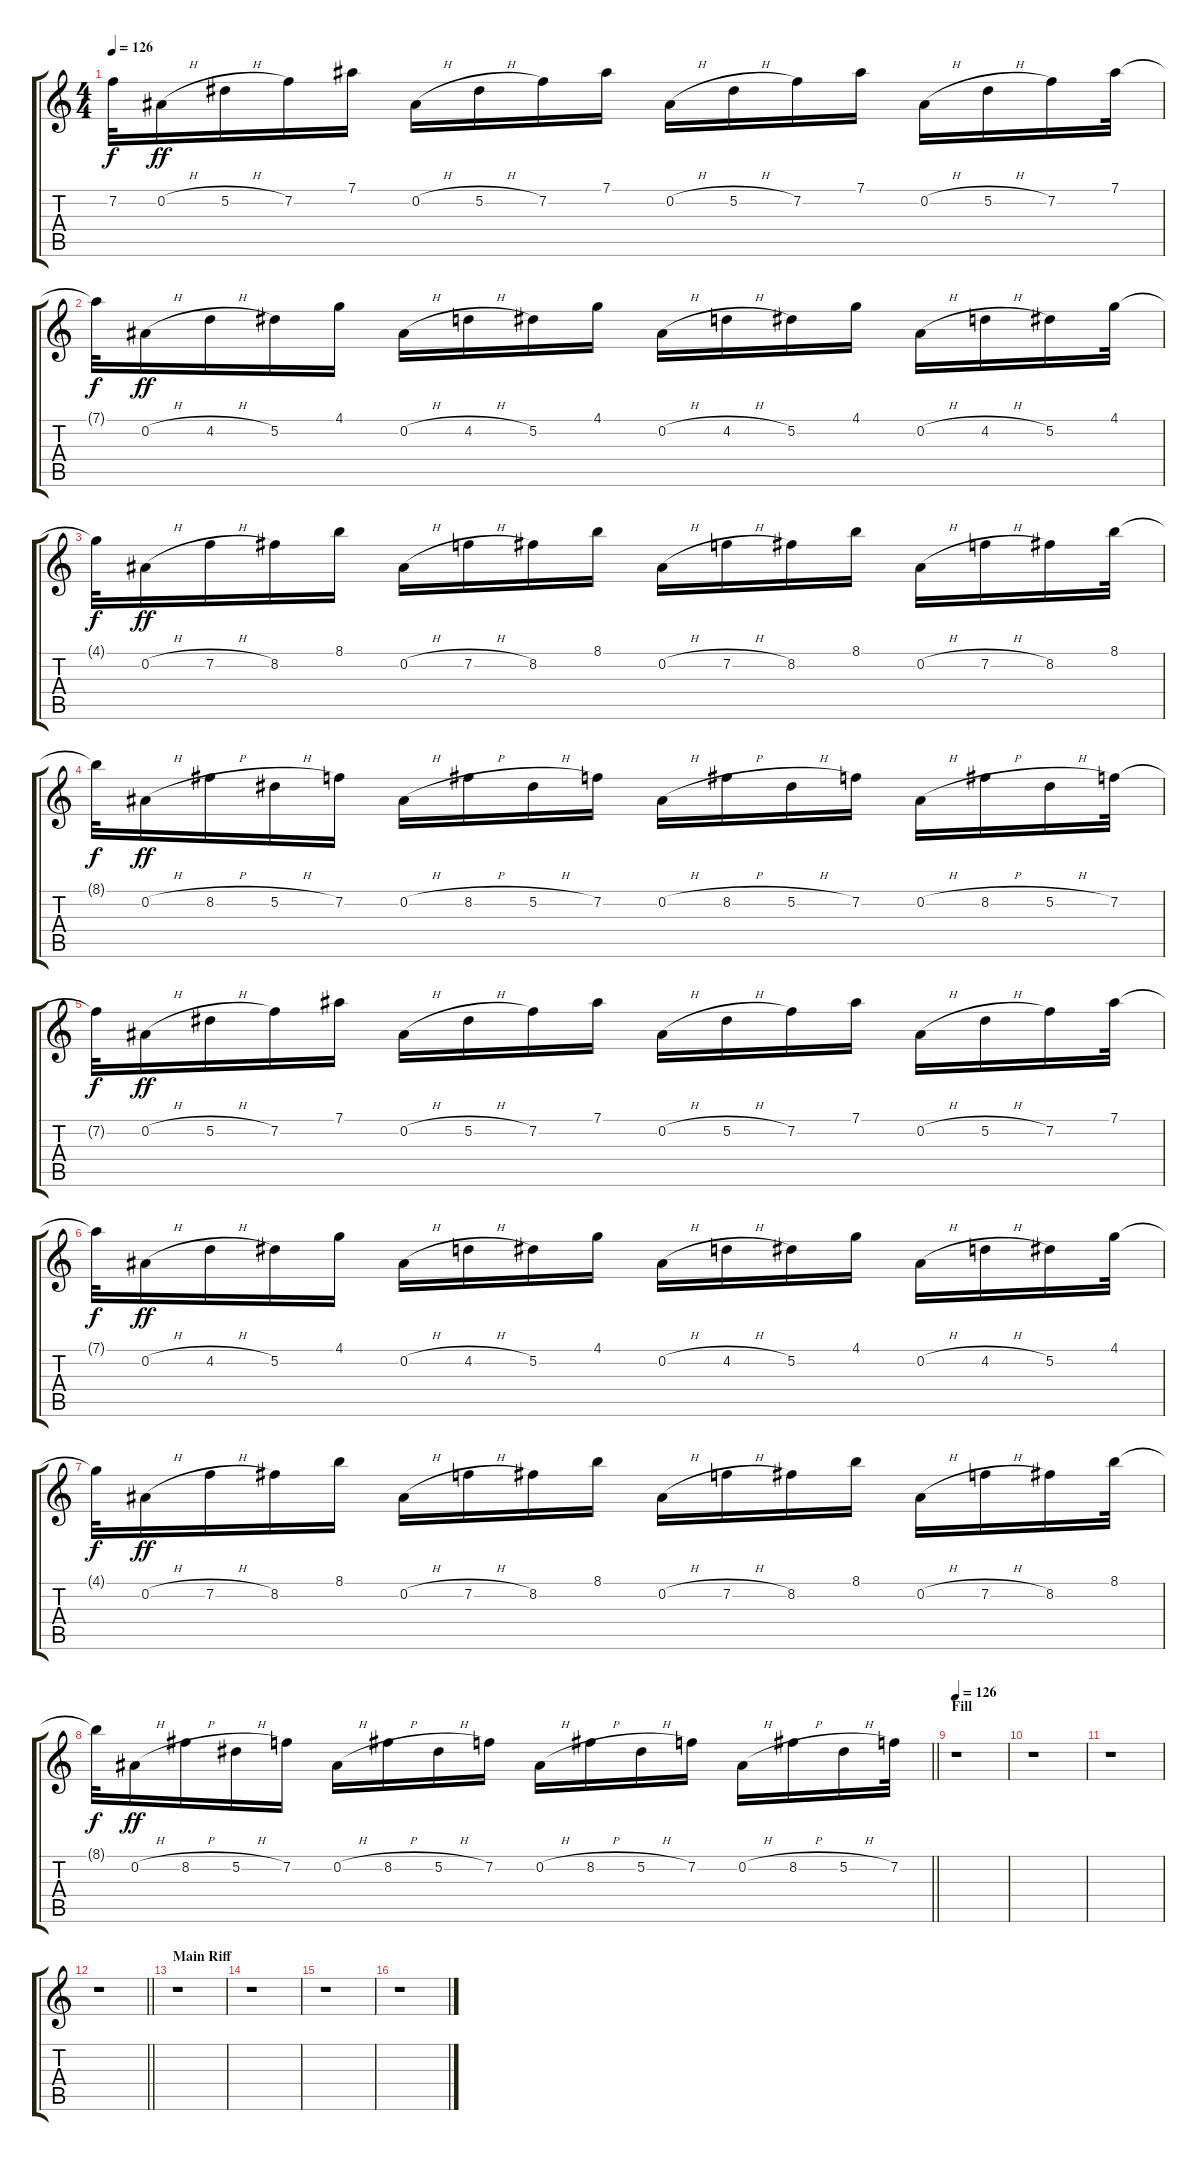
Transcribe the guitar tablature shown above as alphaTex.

\track "" {instrument distortionguitar}
\staff {score tabs}
\tuning (Eb4 Bb3 Gb3 Db3 Ab2 Eb2) {hide}
\ts (4 4)
\tempo 126
\clef g2
\ks c
7.2{t}.32{dy f} 0.2{h}.16{dy ff} 5.2{h}.16 7.2.16 7.1.16 0.2{h}.16 5.2{h}.16 7.2.16 7.1.16 0.2{h}.16 5.2{h}.16 7.2.16 7.1.16 0.2{h}.16 5.2{h}.16 7.2.16 7.1.32 |
7.1{t}.32{dy f} 0.2{h}.16{dy ff} 4.2{h}.16 5.2.16 4.1.16 0.2{h}.16 4.2{h}.16 5.2.16 4.1.16 0.2{h}.16 4.2{h}.16 5.2.16 4.1.16 0.2{h}.16 4.2{h}.16 5.2.16 4.1.32 |
4.1{t}.32{dy f} 0.2{h}.16{dy ff} 7.2{h}.16 8.2.16 8.1.16 0.2{h}.16 7.2{h}.16 8.2.16 8.1.16 0.2{h}.16 7.2{h}.16 8.2.16 8.1.16 0.2{h}.16 7.2{h}.16 8.2.16 8.1.32 |
8.1{t}.32{dy f} 0.2{h}.16{dy ff} 8.2{h}.16 5.2{h}.16 7.2.16 0.2{h}.16 8.2{h}.16 5.2{h}.16 7.2.16 0.2{h}.16 8.2{h}.16 5.2{h}.16 7.2.16 0.2{h}.16 8.2{h}.16 5.2{h}.16 7.2.32 |
7.2{t}.32{dy f} 0.2{h}.16{dy ff} 5.2{h}.16 7.2.16 7.1.16 0.2{h}.16 5.2{h}.16 7.2.16 7.1.16 0.2{h}.16 5.2{h}.16 7.2.16 7.1.16 0.2{h}.16 5.2{h}.16 7.2.16 7.1.32 |
7.1{t}.32{dy f} 0.2{h}.16{dy ff} 4.2{h}.16 5.2.16 4.1.16 0.2{h}.16 4.2{h}.16 5.2.16 4.1.16 0.2{h}.16 4.2{h}.16 5.2.16 4.1.16 0.2{h}.16 4.2{h}.16 5.2.16 4.1.32 |
4.1{t}.32{dy f} 0.2{h}.16{dy ff} 7.2{h}.16 8.2.16 8.1.16 0.2{h}.16 7.2{h}.16 8.2.16 8.1.16 0.2{h}.16 7.2{h}.16 8.2.16 8.1.16 0.2{h}.16 7.2{h}.16 8.2.16 8.1.32 |
\barLineRight lightlight
8.1{t}.32{dy f} 0.2{h}.16{dy ff} 8.2{h}.16 5.2{h}.16 7.2.16 0.2{h}.16 8.2{h}.16 5.2{h}.16 7.2.16 0.2{h}.16 8.2{h}.16 5.2{h}.16 7.2.16 0.2{h}.16 8.2{h}.16 5.2{h}.16 7.2.32 |
\section ("" "Fill")
\tempo 126
r.1 |
r.1 |
r.1 |
\barLineRight lightlight
r.1 |
\section ("" "Main Riff")
r.1 |
r.1 |
r.1 |
r.1
